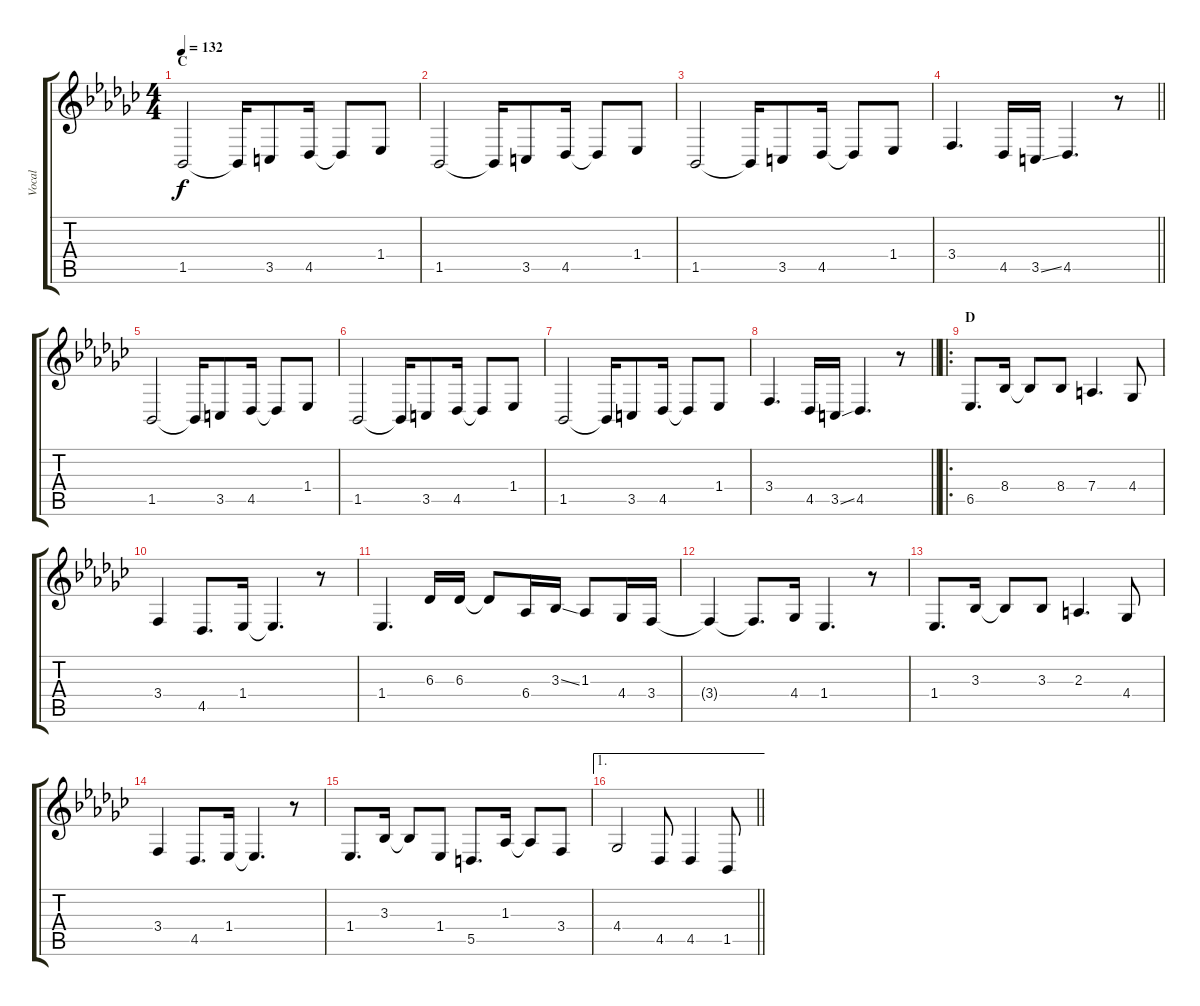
\track ("Vocal" "Vocal") {instrument churchorgan}
\staff {score tabs}
\tuning (E4 B3 G3 D3 A2 E2) {hide}
\ts (4 4)
\section ("" "C")
\tempo 132
\clef g2
\ks gb
1.5.2{dy f} 1.5{t}.16 3.5.8 4.5.16 4.5{t}.8 1.4.8 |
1.5.2 1.5{t}.16 3.5.8 4.5.16 4.5{t}.8 1.4.8 |
1.5.2 1.5{t}.16 3.5.8 4.5.16 4.5{t}.8 1.4.8 |
\barLineRight lightlight
3.4.4{d} 4.5.16 3.5{ss}.16 4.5.4{d} r.8 |
1.5.2 1.5{t}.16 3.5.8 4.5.16 4.5{t}.8 1.4.8 |
1.5.2 1.5{t}.16 3.5.8 4.5.16 4.5{t}.8 1.4.8 |
1.5.2 1.5{t}.16 3.5.8 4.5.16 4.5{t}.8 1.4.8 |
\barLineRight lightlight
3.4.4{d} 4.5.16 3.5{ss}.16 4.5.4{d} r.8 |
\ro
\section ("" "D")
6.5.8{d} 8.4.16 8.4{t}.8 8.4.8 7.4.4{d} 4.4.8 |
3.4.4 4.5.8{d} 1.4.16 1.4{t}.4{d} r.8 |
1.4.4{d} 6.3.16 6.3.16 6.3{t}.8 6.4.16 3.3{ss}.16 1.3.8 4.4.16 3.4.16 |
3.4{t}.4 3.4{t}.8{d} 4.4.16 1.4.4{d} r.8 |
1.4.8{d} 3.3.16 3.3{t}.8 3.3.8 2.3.4{d} 4.4.8 |
3.4.4 4.5.8{d} 1.4.16 1.4{t}.4{d} r.8 |
1.4.8{d} 3.3.16 3.3{t}.8 1.4.8 5.5.8{d} 1.3.16 1.3{t}.8 3.4.8 |
\ae 1
\barLineRight lightlight
4.4.2 4.5.8 4.5.4 1.5.8
